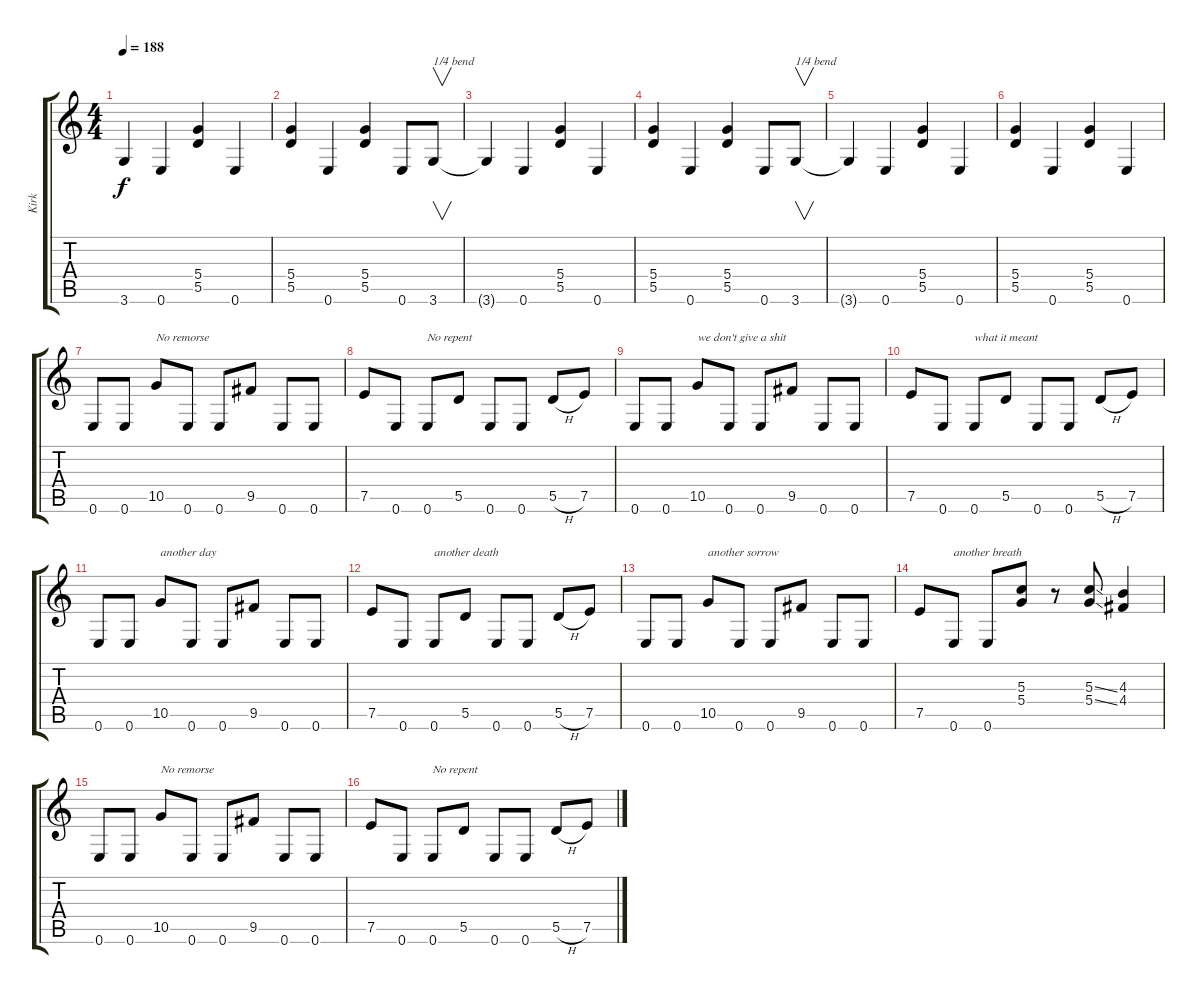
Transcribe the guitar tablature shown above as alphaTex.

\track ("Kirk" "Kirk") {instrument distortionguitar}
\staff {score tabs}
\tuning (E4 B3 G3 D3 A2 E2) {hide}
\ts (4 4)
\tempo 188
\clef g2
\ks c
3.6{t}.4{dy f} 0.6.4 (5.4 5.5).4 0.6.4 |
(5.4 5.5).4 0.6.4 (5.4 5.5).4 0.6.8 3.6.8{v txt "1/4 bend"} |
3.6{t}.4 0.6.4 (5.4 5.5).4 0.6.4 |
(5.4 5.5).4 0.6.4 (5.4 5.5).4 0.6.8 3.6.8{v txt "1/4 bend"} |
3.6{t}.4 0.6.4 (5.4 5.5).4 0.6.4 |
(5.4 5.5).4 0.6.4 (5.4 5.5).4 0.6.4 |
0.6.8 0.6.8 10.5.8{txt "No remorse"} 0.6.8 0.6.8 9.5.8 0.6.8 0.6.8 |
7.5.8 0.6.8 0.6.8{txt "No repent"} 5.5.8 0.6.8 0.6.8 5.5{h}.8 7.5.8 |
0.6.8 0.6.8 10.5.8{txt "we don't give a shit "} 0.6.8 0.6.8 9.5.8 0.6.8 0.6.8 |
7.5.8 0.6.8 0.6.8{txt "what it meant"} 5.5.8 0.6.8 0.6.8 5.5{h}.8 7.5.8 |
0.6.8 0.6.8 10.5.8{txt "another day"} 0.6.8 0.6.8 9.5.8 0.6.8 0.6.8 |
7.5.8 0.6.8 0.6.8{txt "another death"} 5.5.8 0.6.8 0.6.8 5.5{h}.8 7.5.8 |
0.6.8 0.6.8 10.5.8{txt "another sorrow"} 0.6.8 0.6.8 9.5.8 0.6.8 0.6.8 |
7.5.8 0.6.8{txt "another breath"} 0.6.8 (5.3 5.4).8 r.8 (5.3{ss} 5.4{ss}).8 (4.3 4.4).4 |
0.6.8 0.6.8 10.5.8{txt "No remorse"} 0.6.8 0.6.8 9.5.8 0.6.8 0.6.8 |
7.5.8 0.6.8 0.6.8{txt "No repent"} 5.5.8 0.6.8 0.6.8 5.5{h}.8 7.5.8
